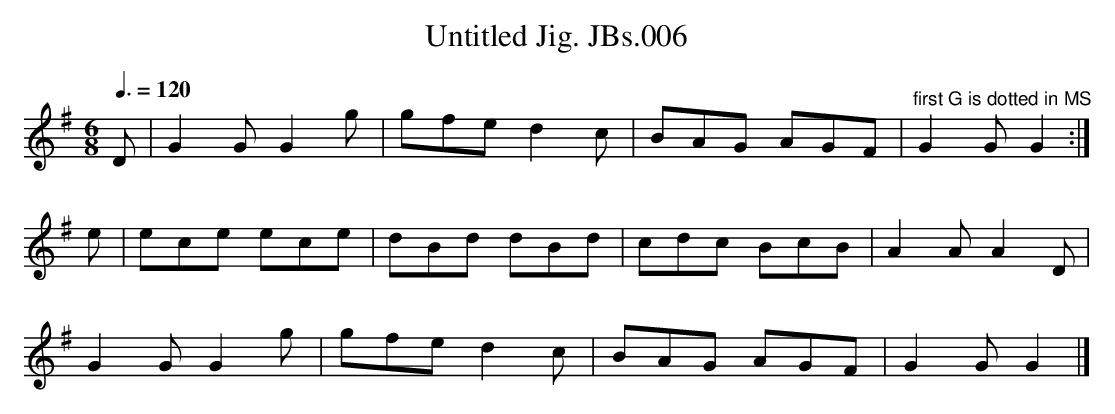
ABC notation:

X:1
T:Untitled Jig. JBs.006
M:6/8
L:1/8
Q:3/8=120
K:G major
D|G2GG2g|gfe d2c|BAG AGF|"first G is dotted in MS"G2GG2:|!
e|ece ece|dBd dBd|cdc BcB|A2AA2D|!
G2GG2g|gfe d2c|BAG AGF|G2GG2|]
